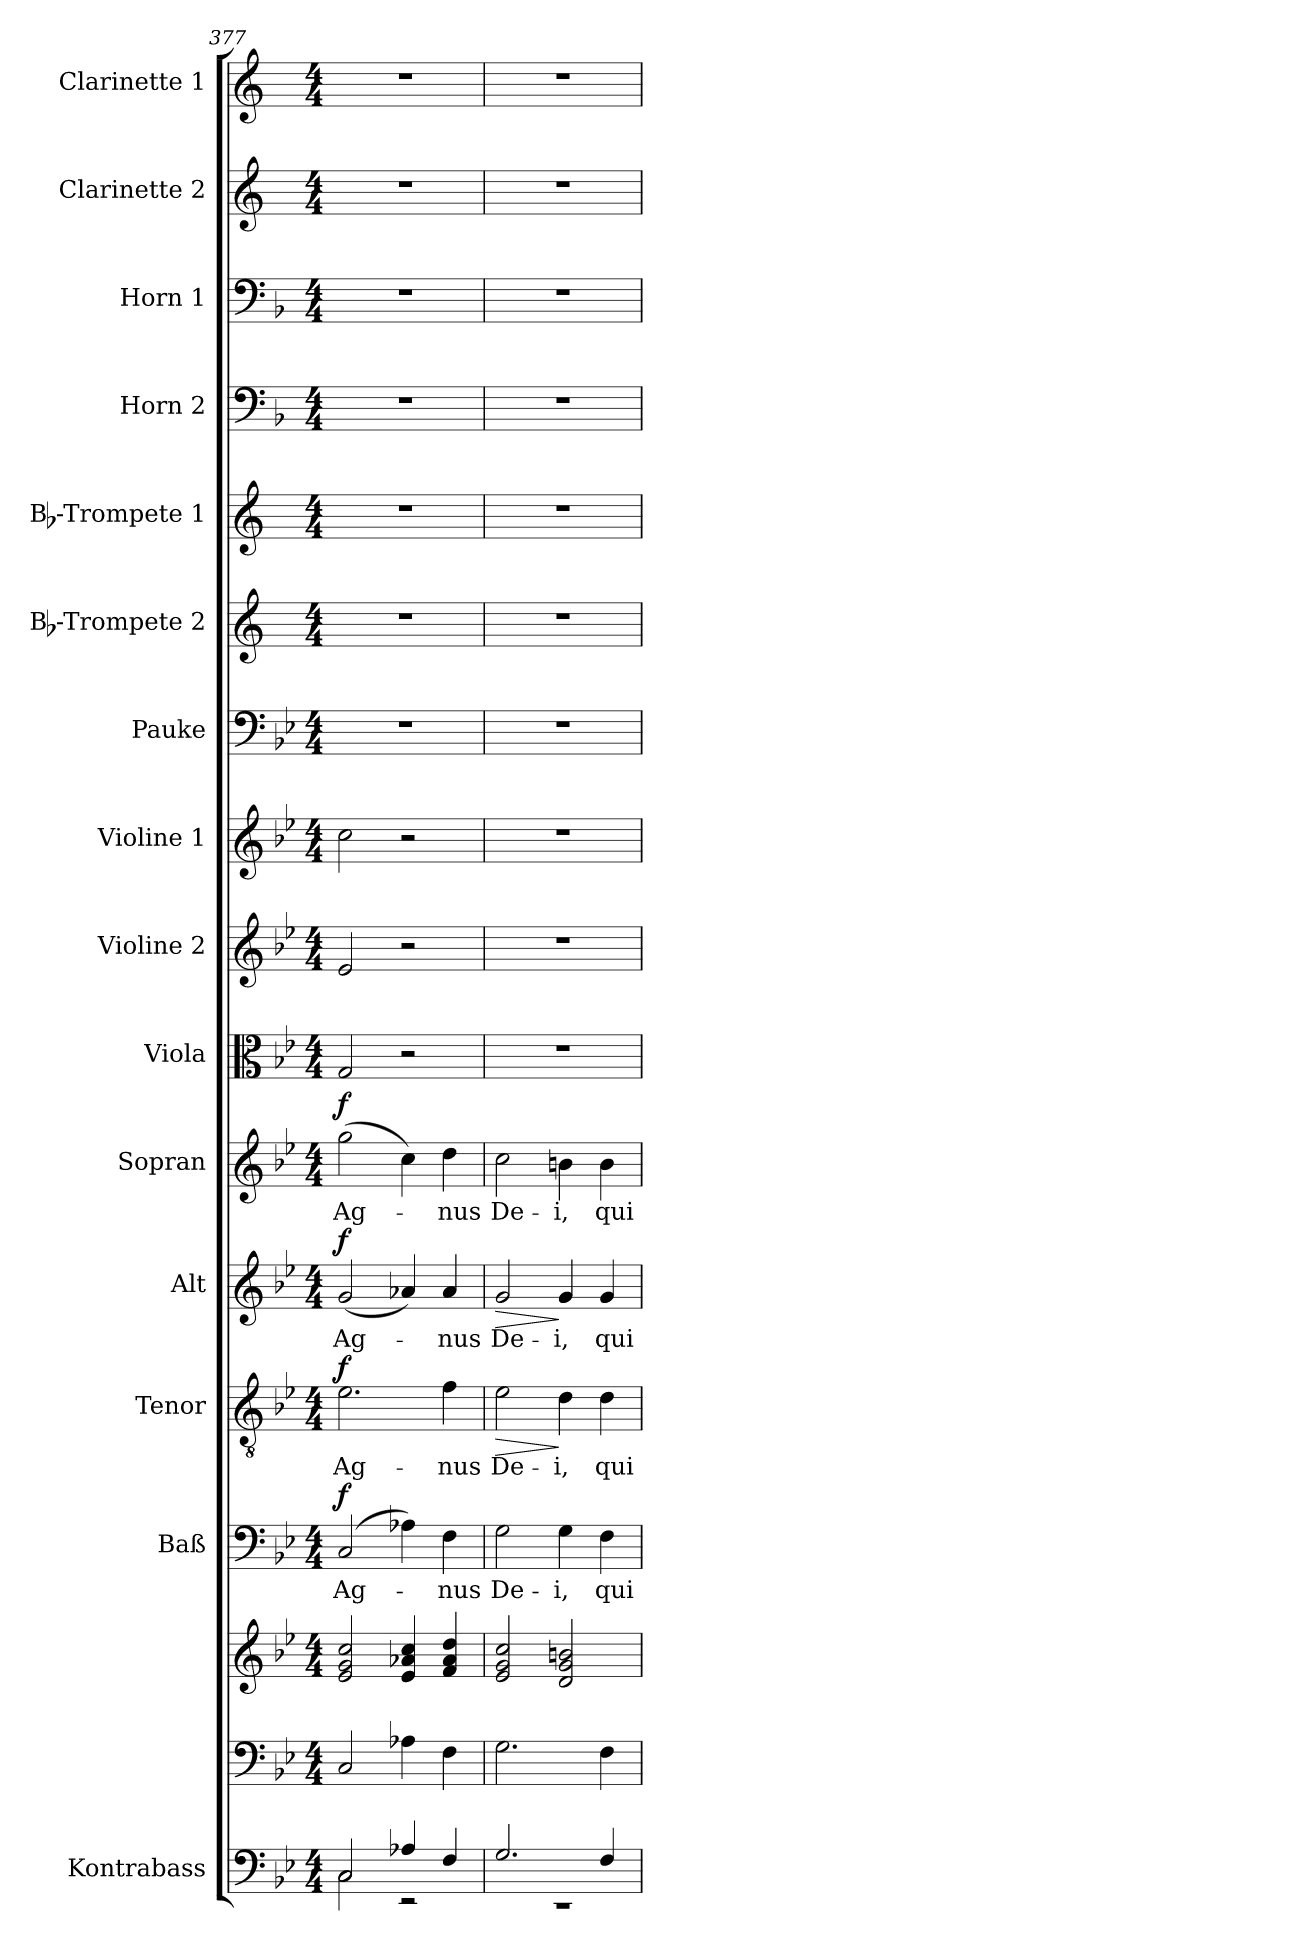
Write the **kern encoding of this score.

**kern	**kern	**kern	**kern	**text	**dynam	**kern	**text	**dynam	**kern	**text	**dynam	**kern	**text	**dynam	**kern	**kern	**kern	**kern	**kern	**kern	**kern	**kern	**kern	**kern
*part16	*part15	*part15	*part14	*part14	*part14	*part13	*part13	*part13	*part12	*part12	*part12	*part11	*part11	*part11	*part10	*part9	*part8	*part7	*part6	*part5	*part4	*part3	*part2	*part1
*staff17	*staff16	*staff15	*staff14	*staff14	*staff14	*staff13	*staff13	*staff13	*staff12	*staff12	*staff12	*staff11	*staff11	*staff11	*staff10	*staff9	*staff8	*staff7	*staff6	*staff5	*staff4	*staff3	*staff2	*staff1
*I"Kontrabass	*	*	*I"Baß	*	*	*I"Tenor	*	*	*I"Alt	*	*	*I"Sopran	*	*	*I"Viola	*I"Violine 2	*I"Violine 1	*I"Pauke	*I"Bb-Trompete 2	*I"Bb-Trompete 1	*I"Horn 2	*I"Horn 1	*I"Clarinette 2	*I"Clarinette 1
*I'Kb.	*	*	*I'Baß	*	*	*I'Ten	*	*	*I'Alt	*	*	*I'Sop	*	*	*I'Vla.	*I'Vln. 2	*I'Vln. 1	*I'Pk.	*I'Bb Trp. 2	*I'Bb Trp. 1	*I'Hrn. 2	*I'Hrn. 1	*I'Cl. 2	*I'Cl. 1
*clefF4	*clefF4	*clefG2	*clefF4	*	*	*clefGv2	*	*	*clefG2	*	*	*clefG2	*	*	*clefC3	*clefG2	*clefG2	*clefF4	*clefG2	*clefG2	*clefF4	*clefF4	*clefG2	*clefG2
*ITrd7c12	*	*	*	*	*	*	*	*	*	*	*	*	*	*	*	*	*	*	*ITrd1c2	*ITrd1c2	*ITrd4c7	*ITrd4c7	*ITrd1c2	*ITrd1c2
*k[b-e-]	*k[b-e-]	*k[b-e-]	*k[b-e-]	*	*	*k[b-e-]	*	*	*k[b-e-]	*	*	*k[b-e-]	*	*	*k[b-e-]	*k[b-e-]	*k[b-e-]	*k[b-e-]	*k[b-e-]	*k[b-e-]	*k[b-e-]	*k[b-e-]	*k[b-e-]	*k[b-e-]
*B-:	*B-:	*B-:	*B-:	*	*	*B-:	*	*	*B-:	*	*	*B-:	*	*	*B-:	*B-:	*B-:	*B-:	*B-:	*B-:	*B-:	*B-:	*B-:	*B-:
*M4/4	*M4/4	*M4/4	*M4/4	*	*	*M4/4	*	*	*M4/4	*	*	*M4/4	*	*	*M4/4	*M4/4	*M4/4	*M4/4	*M4/4	*M4/4	*M4/4	*M4/4	*M4/4	*M4/4
=377	=377	=377	=377	=377	=377	=377	=377	=377	=377	=377	=377	=377	=377	=377	=377	=377	=377	=377	=377	=377	=377	=377	=377	=377
*^	*	*	*	*	*	*	*	*	*	*	*	*	*	*	*	*	*	*	*	*	*	*	*	*
!	!	!	!	!	!LO:LY:b	!LO:DY:a	!	!LO:LY:b	!LO:DY:a	!	!LO:LY:b	!LO:DY:a	!	!LO:LY:b	!LO:DY:a	!	!	!	!	!	!	!	!	!	!
2CC/	2CC\	2C/	2e-/ 2g/ 2cc/	(2C/	Ag-	f	2.e-\	Ag-	f	(<2g/	Ag-	f	(>2gg\	Ag-	f	2G/	2e-/	2cc\	1r	1r	1r	1r	1r	1r	1r
4AA-X/	2rEE	4A-X\	4e-/ 4a-X/ 4cc/	4A-X\)	.	.	.	.	.	4a-X/)	.	.	4cc\)	.	.	2r	2r	2r	.	.	.	.	.	.	.
!	!	!	!	!	!LO:LY:b	!	!	!LO:LY:b	!	!	!LO:LY:b	!	!	!LO:LY:b	!	!	!	!	!	!	!	!	!	!	!
4FF/	.	4F\	4f/ 4a-/ 4dd/	4F\	-nus	.	4f\	-nus	.	4a-/	-nus	.	4dd\	-nus	.	.	.	.	.	.	.	.	.	.	.
=378	=378	=378	=378	=378	=378	=378	=378	=378	=378	=378	=378	=378	=378	=378	=378	=378	=378	=378	=378	=378	=378	=378	=378	=378	=378
!	!	!	!	!	!LO:LY:b	!	!	!LO:LY:b	!LO:HP:b	!	!LO:LY:b	!LO:HP:b	!	!LO:LY:b	!	!	!	!	!	!	!	!	!	!	!
2.GG/	1rEE	2.G\	2e-/ 2g/ 2cc/	2G\	De-	.	2e-\	De-	>	2g/	De-	>	2cc\	De-	.	1r	1r	1r	1r	1r	1r	1r	1r	1r	1r
!	!	!	!	!	!LO:LY:b	!	!	!LO:LY:b	!	!	!LO:LY:b	!	!	!LO:LY:b	!	!	!	!	!	!	!	!	!	!	!
.	.	.	2d/ 2g/ 2bn/	4G\	-i,	.	4d\	-i,	]	4g/	-i,	]	4bn\	-i,	.	.	.	.	.	.	.	.	.	.	.
!	!	!	!	!	!LO:LY:b	!	!	!LO:LY:b	!	!	!LO:LY:b	!	!	!LO:LY:b	!	!	!	!	!	!	!	!	!	!	!
4FF/	.	4F\	.	4F\	qui	.	4d\	qui	.	4g/	qui	.	4b\	qui	.	.	.	.	.	.	.	.	.	.	.
*v	*v	*	*	*	*	*	*	*	*	*	*	*	*	*	*	*	*	*	*	*	*	*	*	*	*
=	=	=	=	=	=	=	=	=	=	=	=	=	=	=	=	=	=	=	=	=	=	=	=	=
*-	*-	*-	*-	*-	*-	*-	*-	*-	*-	*-	*-	*-	*-	*-	*-	*-	*-	*-	*-	*-	*-	*-	*-	*-
